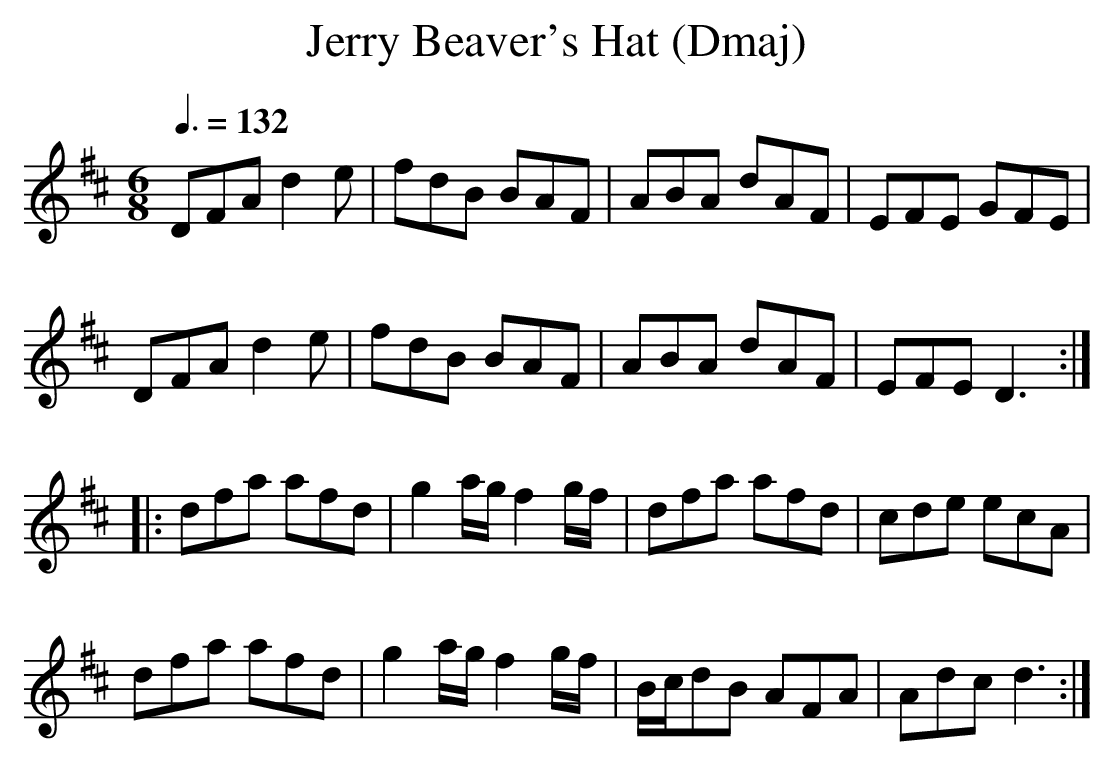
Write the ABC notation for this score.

X:1
T:Jerry Beaver's Hat (Dmaj)
Q:3/8=132
M:6/8
L:1/8
K:Dmaj
DFA d2e|fdB BAF|ABA dAF|EFE GFE|
DFA d2e|fdB BAF|ABA dAF|EFE D3:|
|:dfa afd|g2a/g/ f2g/f/|dfa afd|cde ecA|
dfa afd|g2a/g/ f2g/f/|B/c/dB AFA|Adc d3:|
